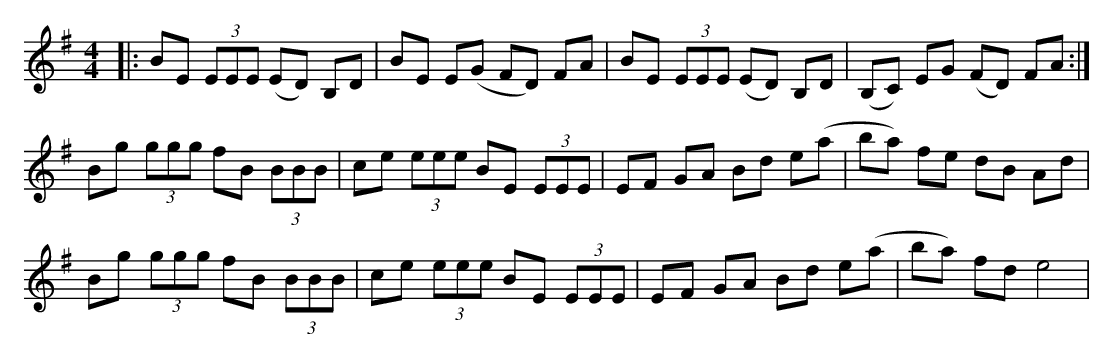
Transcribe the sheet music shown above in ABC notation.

X:1
M:4/4
K:Emin
|:BE (3 EEE (ED) B,D|BE E(G FD) FA|BE (3 EEE (ED) B,D|(B,C) EG (FD) FA:|
Bg (3 ggg fB (3 BBB|ce (3 eee BE (3 EEE|EF GA Bd e(a|ba) fe dB Ad|
Bg (3 ggg fB (3 BBB|ce (3 eee BE (3 EEE|EF GA Bd e(a|ba) fd e4|
